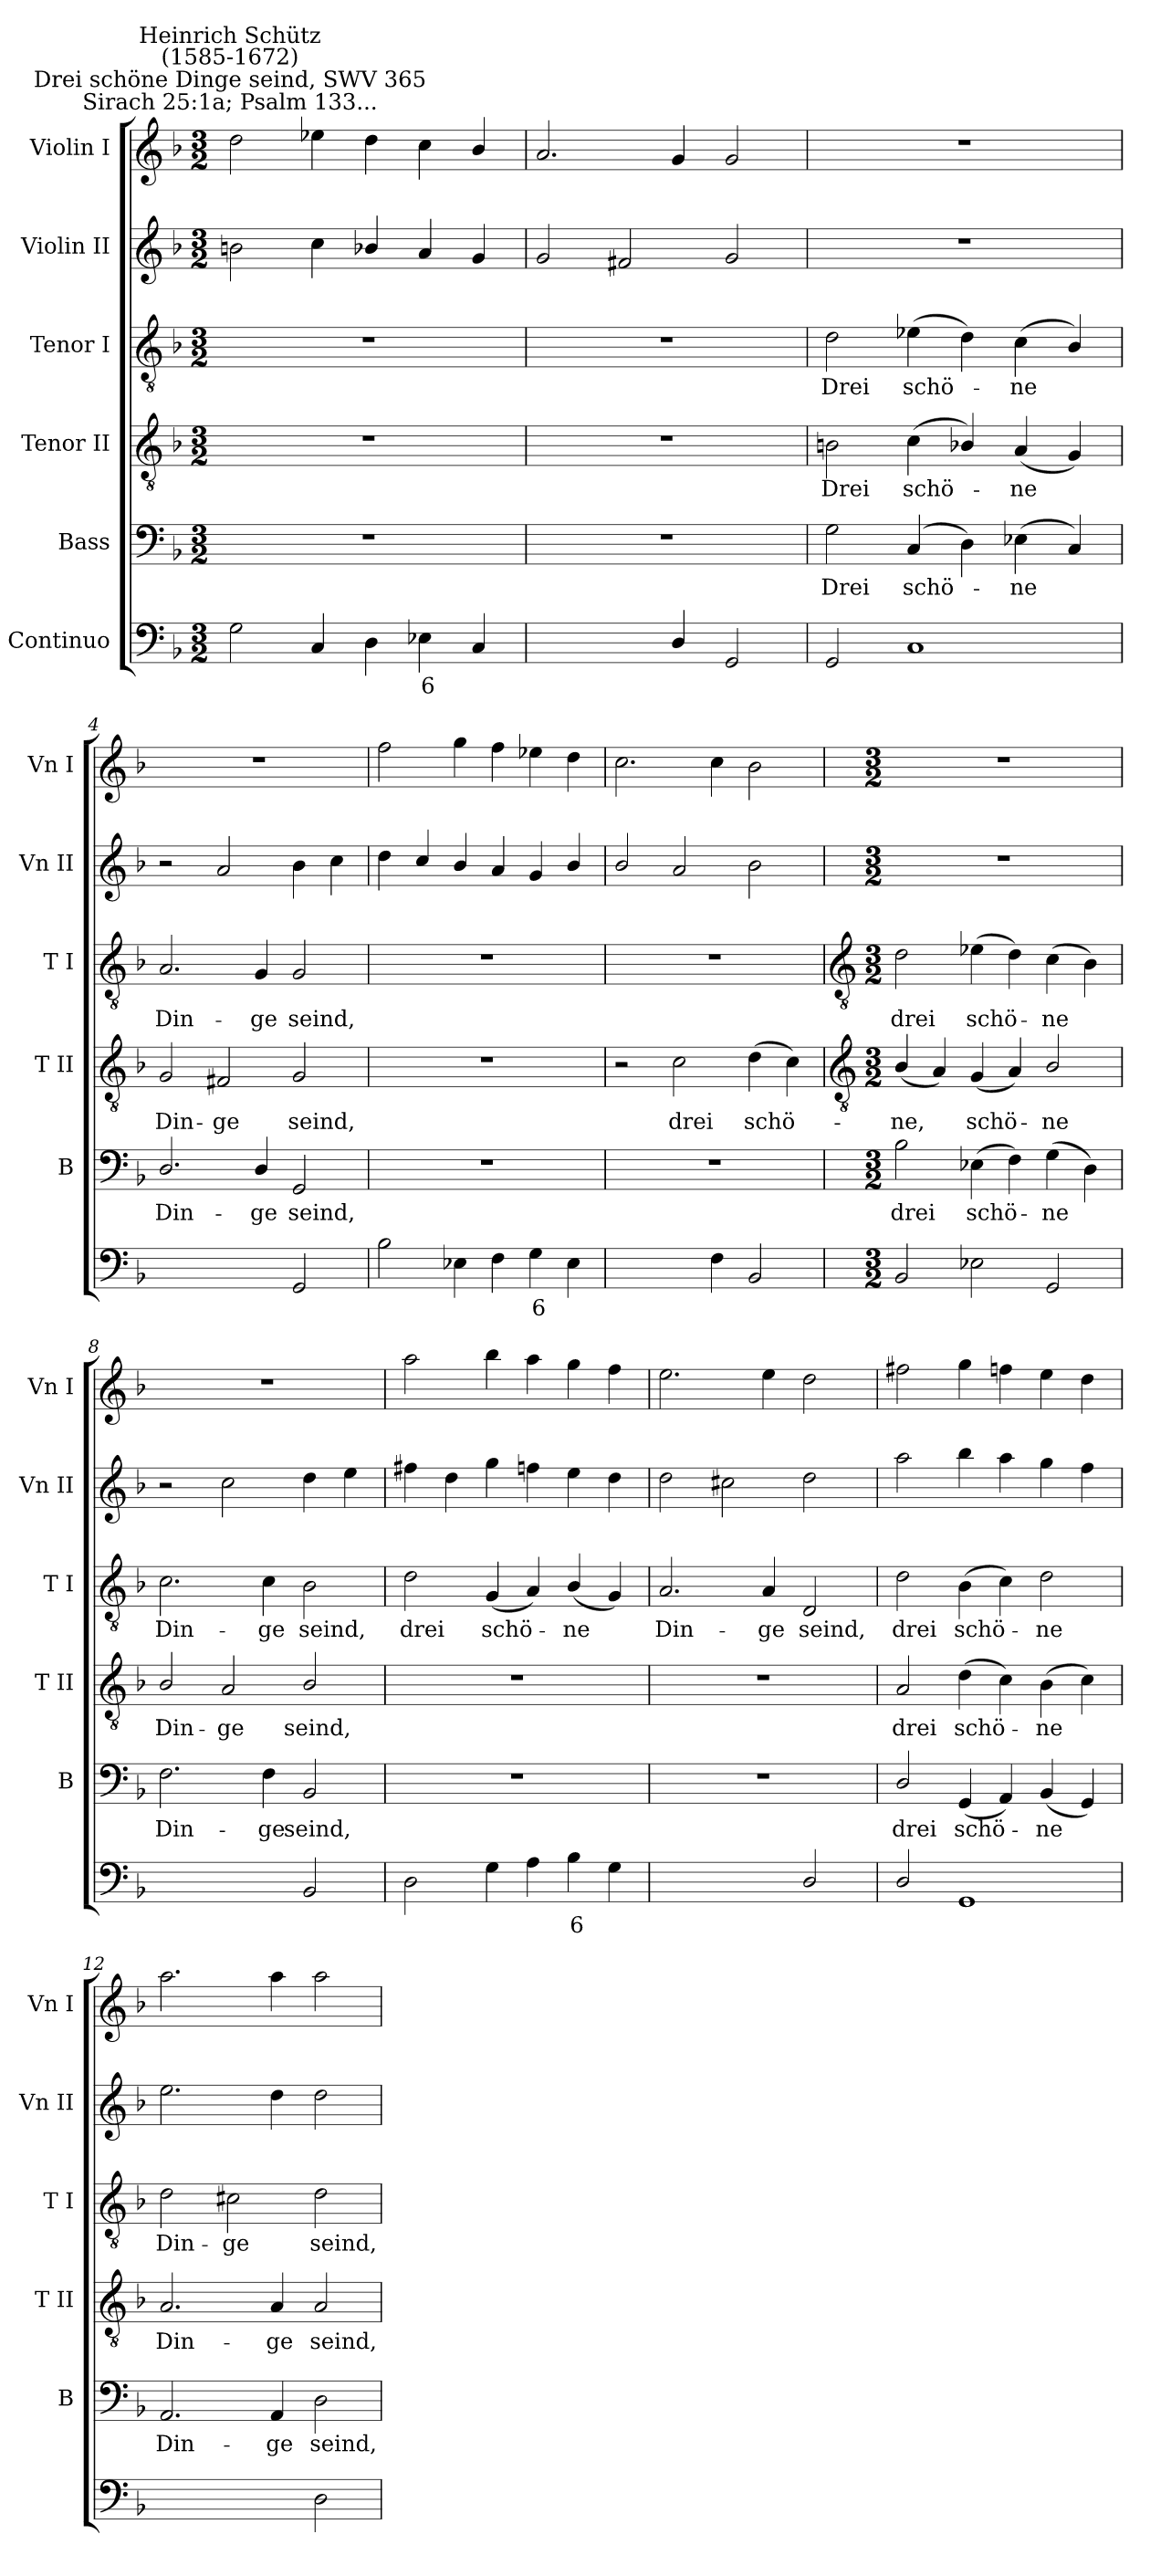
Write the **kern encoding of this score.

**kern	**text	**kern	**text	**kern	**text	**kern	**text	**kern	**kern
*part6	*part6	*part5	*part5	*part4	*part4	*part3	*part3	*part2	*part1
*staff6	*staff6	*staff5	*staff5	*staff4	*staff4	*staff3	*staff3	*staff2	*staff1
*I"Continuo	*	*I"Bass	*	*I"Tenor II	*	*I"Tenor I	*	*I"Violin II	*I"Violin I
*	*	*I'B	*	*I'T II	*	*I'T I	*	*I'Vn II	*I'Vn I
*clefF4	*	*clefF4	*	*clefGv2	*	*clefGv2	*	*clefG2	*clefG2
*k[b-]	*	*k[b-]	*	*k[b-]	*	*k[b-]	*	*k[b-]	*k[b-]
*F:	*	*F:	*	*F:	*	*F:	*	*F:	*F:
*M3/2	*	*M3/2	*	*M3/2	*	*M3/2	*	*M3/2	*M3/2
=1	=1	=1	=1	=1	=1	=1	=1	=1	=1
!	!	!	!	!	!	!	!	!	!LO:TX:a:cj:t=Sirach 25&colon;1a; Psalm 133...
!	!	!	!	!	!	!	!	!	!LO:TX:a:cj:t=Drei schöne Dinge seind, SWV 365
!	!	!	!	!	!	!	!	!	!LO:TX:a:cj:t=Heinrich Schütz\n(1585-1672)
!	!	!LO:N:vis=1	!	!LO:N:vis=1	!	!LO:N:vis=1	!	!	!
2G	.	1.r	.	1.r	.	1.r	.	2bn	2dd
4C	.	.	.	.	.	.	.	4cc	4ee-X
4D	.	.	.	.	.	.	.	4b-X/	4dd
!	!LO:LY:b	!	!	!	!	!	!	!	!
4E-X	6	.	.	.	.	.	.	4a	4cc
4C	.	.	.	.	.	.	.	4g	4b-/
=2	=2	=2	=2	=2	=2	=2	=2	=2	=2
!	!LO:LY:b	!LO:N:vis=1	!	!LO:N:vis=1	!	!LO:N:vis=1	!	!	!
[2Dyy	4	1.r	.	1.r	.	1.r	.	2g	2.a
4Dyy]	.	.	.	.	.	.	.	2f#X	.
4D/	.	.	.	.	.	.	.	.	4g
2GG	.	.	.	.	.	.	.	2g	2g
=3	=3	=3	=3	=3	=3	=3	=3	=3	=3
!	!	!	!LO:LY:b	!	!LO:LY:b	!	!LO:LY:b	!LO:N:vis=1	!LO:N:vis=1
2GG	.	2G	Drei	2Bn	Drei	2d	Drei	1.r	1.r
!	!	!	!LO:LY:b	!	!LO:LY:b	!	!LO:LY:b	!	!
1C	.	(<4C	schö-	(<4c	schö-	(>4e-X	schö-	.	.
.	.	4D)	.	4B-X/)	.	4d)	.	.	.
!	!	!	!LO:LY:b	!	!LO:LY:b	!	!LO:LY:b	!	!
.	.	(<4E-X	ne	(<4A	ne	(<4c	ne	.	.
.	.	4C)	.	4G)	.	4B-/)	.	.	.
=4	=4	=4	=4	=4	=4	=4	=4	=4	=4
!	!LO:LY:b	!	!LO:LY:b	!	!LO:LY:b	!	!LO:LY:b	!	!LO:N:vis=1
[2Dyy	4	2.D/	Din-	2G	Din-	2.A	Din-	2r	1.r
!	!	!	!	!	!LO:LY:b	!	!	!	!
2Dyy]	.	.	.	2F#X	-ge	.	.	2a	.
!	!	!	!LO:LY:b	!	!	!	!LO:LY:b	!	!
.	.	4D/	-ge	.	.	4G	-ge	.	.
!	!	!	!LO:LY:b	!	!LO:LY:b	!	!LO:LY:b	!	!
2GG	.	2GG	seind,	2G	seind,	2G	seind,	4b-	.
.	.	.	.	.	.	.	.	4cc	.
=5	=5	=5	=5	=5	=5	=5	=5	=5	=5
!	!	!LO:N:vis=1	!	!LO:N:vis=1	!	!LO:N:vis=1	!	!	!
2B-	.	1.r	.	1.r	.	1.r	.	4dd	2ff
.	.	.	.	.	.	.	.	4cc/	.
4E-X	.	.	.	.	.	.	.	4b-/	4gg
4F	.	.	.	.	.	.	.	4a	4ff
!	!LO:LY:b	!	!	!	!	!	!	!	!
4G	6	.	.	.	.	.	.	4g	4ee-X
4E-	.	.	.	.	.	.	.	4b-/	4dd
=6	=6	=6	=6	=6	=6	=6	=6	=6	=6
!	!LO:LY:b	!LO:N:vis=1	!	!	!	!LO:N:vis=1	!	!	!
[2Fyy	4	1.r	.	2r	.	1.r	.	2b-/	2.cc
!	!LO:LY:b	!	!	!	!LO:LY:b	!	!	!	!
4Fyy]	3	.	.	2c	drei	.	.	2a	.
4F	.	.	.	.	.	.	.	.	4cc
!	!	!	!	!	!LO:LY:b	!	!	!	!
2BB-	.	.	.	(>4d	schö-	.	.	2b-	2b-
.	.	.	.	4c)	.	.	.	.	.
!!LO:LB:g=z
=7	=7	=7	=7	=7	=7	=7	=7	=7	=7
*	*	*	*	*clefGv2	*	*clefGv2	*	*	*
*M3/2	*	*M3/2	*	*M3/2	*	*M3/2	*	*M3/2	*M3/2
!	!	!	!LO:LY:b	!	!LO:LY:b	!	!LO:LY:b	!LO:N:vis=1	!LO:N:vis=1
2BB-	.	2B-	drei	(<4B-/	ne,	2d	drei	1.r	1.r
.	.	.	.	4A)	.	.	.	.	.
!	!	!	!LO:LY:b	!	!LO:LY:b	!	!LO:LY:b	!	!
2E-X	.	(>4E-X	schö-	(<4G	schö-	(>4e-X	schö-	.	.
.	.	4F)	.	4A)	.	4d)	.	.	.
!	!	!	!LO:LY:b	!	!LO:LY:b	!	!LO:LY:b	!	!
2GG	.	(4G	ne	2B-/	ne	(>4c	ne	.	.
.	.	4D)	.	.	.	4B-)	.	.	.
=8	=8	=8	=8	=8	=8	=8	=8	=8	=8
!	!LO:LY:b	!	!LO:LY:b	!	!LO:LY:b	!	!LO:LY:b	!	!LO:N:vis=1
[2FFyy	4	2.F	Din-	2B-/	Din-	2.c	Din-	2r	1.r
!	!LO:LY:b	!	!	!	!LO:LY:b	!	!	!	!
2FFyy]	3	.	.	2A	-ge	.	.	2cc	.
!	!	!	!LO:LY:b	!	!	!	!LO:LY:b	!	!
.	.	4F	-ge	.	.	4c	-ge	.	.
!	!	!	!LO:LY:b	!	!LO:LY:b	!	!LO:LY:b	!	!
2BB-	.	2BB-	seind,	2B-/	seind,	2B-	seind,	4dd	.
.	.	.	.	.	.	.	.	4ee	.
=9	=9	=9	=9	=9	=9	=9	=9	=9	=9
!	!	!LO:N:vis=1	!	!LO:N:vis=1	!	!	!LO:LY:b	!	!
2D	.	1.r	.	1.r	.	2d	drei	4ff#X	2aa
.	.	.	.	.	.	.	.	4dd	.
!	!	!	!	!	!	!	!LO:LY:b	!	!
4G	.	.	.	.	.	(<4G	schö-	4gg	4bb-
4A	.	.	.	.	.	4A)	.	4ffn	4aa
!	!LO:LY:b	!	!	!	!	!	!LO:LY:b	!	!
4B-	6	.	.	.	.	(<4B-/	ne	4ee	4gg
4G	.	.	.	.	.	4G)	.	4dd	4ff
=10	=10	=10	=10	=10	=10	=10	=10	=10	=10
!	!LO:LY:b	!LO:N:vis=1	!	!LO:N:vis=1	!	!	!LO:LY:b	!	!
[2Ayy	4	1.r	.	1.r	.	2.A	Din-	2dd	2.ee
2Ayy]	.	.	.	.	.	.	.	2cc#X	.
!	!	!	!	!	!	!	!LO:LY:b	!	!
.	.	.	.	.	.	4A	-ge	.	4ee
!	!	!	!	!	!	!	!LO:LY:b	!	!
2D/	.	.	.	.	.	2D	seind,	2dd	2dd
=11	=11	=11	=11	=11	=11	=11	=11	=11	=11
!	!	!	!LO:LY:b	!	!LO:LY:b	!	!LO:LY:b	!	!
2D/	.	2D/	drei	2A	drei	2d	drei	2aa	2ff#X
!	!	!	!LO:LY:b	!	!LO:LY:b	!	!LO:LY:b	!	!
1GG	.	(<4GG	schö-	(>4d	schö-	(>4B-	schö-	4bb-	4gg
.	.	4AA)	.	4c)	.	4c)	.	4aa	4ffn
!	!	!	!LO:LY:b	!	!LO:LY:b	!	!LO:LY:b	!	!
.	.	(<4BB-	ne	(>4B-	ne	2d	ne	4gg	4ee
.	.	4GG)	.	4c)	.	.	.	4ff	4dd
=12	=12	=12	=12	=12	=12	=12	=12	=12	=12
!	!LO:LY:b	!	!LO:LY:b	!	!LO:LY:b	!	!LO:LY:b	!	!
[2AAyy	4	2.AA	Din-	2.A	Din-	2d	Din-	2.ee	2.aa
!	!	!	!	!	!	!	!LO:LY:b	!	!
2AAyy]	.	.	.	.	.	2c#X	-ge	.	.
!	!	!	!LO:LY:b	!	!LO:LY:b	!	!	!	!
.	.	4AA	-ge	4A	-ge	.	.	4dd	4aa
!	!	!	!LO:LY:b	!	!LO:LY:b	!	!LO:LY:b	!	!
2D	.	2D	seind,	2A	seind,	2d	seind,	2dd	2aa
=	=	=	=	=	=	=	=	=	=
*-	*-	*-	*-	*-	*-	*-	*-	*-	*-
